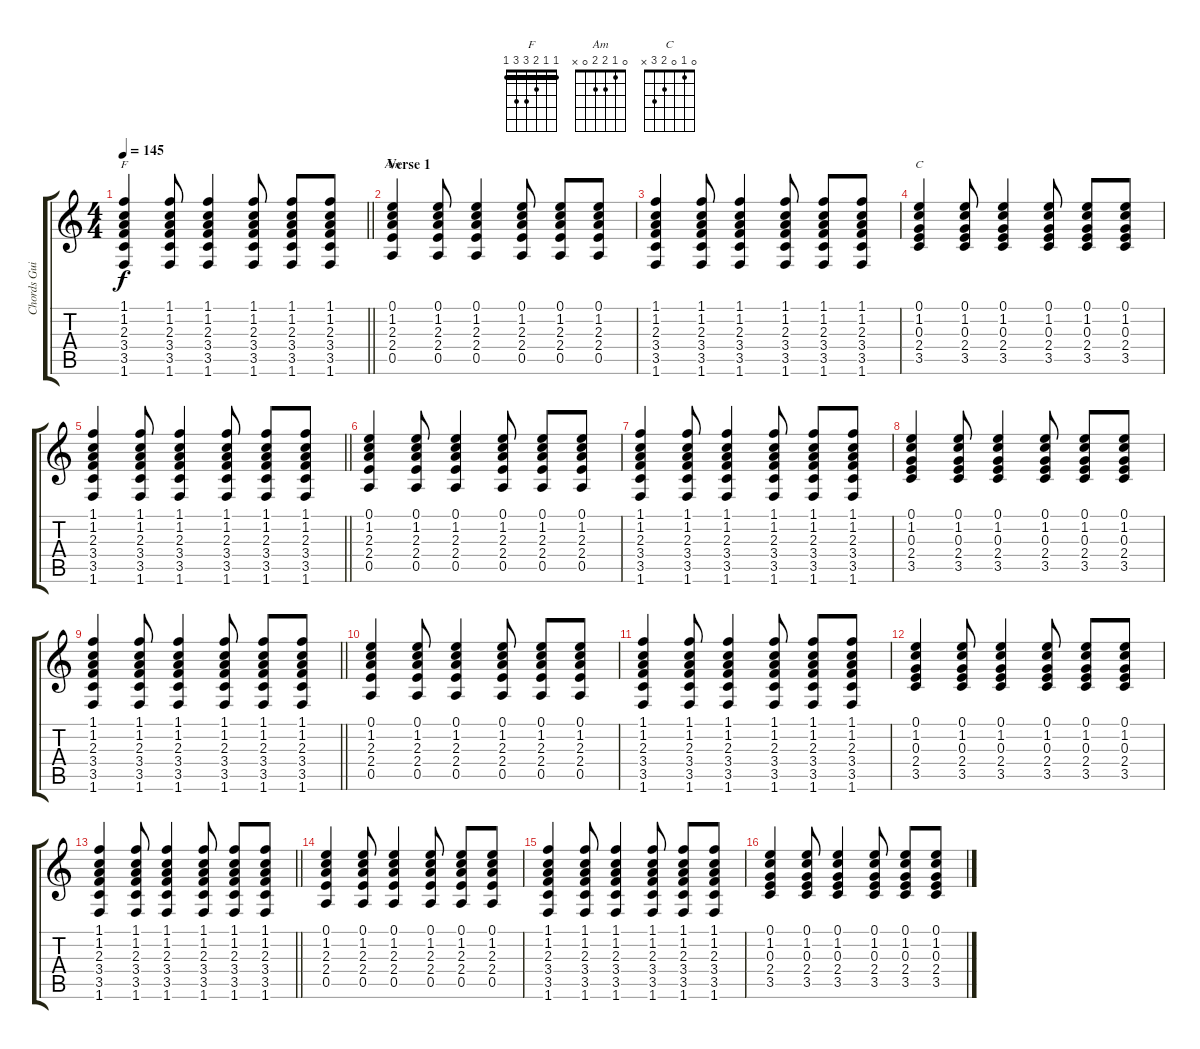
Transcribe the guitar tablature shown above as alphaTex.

\track ("Chords Guitar" "Chords Gui") {instrument acousticguitarsteel}
\staff {score tabs}
\tuning (E4 B3 G3 D3 A2 E2) {hide}
\chord ("F" 1 1 2 3 3 1) {barre 1}
\chord ("Am" 0 1 2 2 0 x)
\chord ("C" 0 1 0 2 3 x)
\ts (4 4)
\tempo 145
\clef g2
\barLineRight lightlight
\ks c
(1.1 1.2 2.3 3.4 3.5 1.6).4{ch "F" dy f} (1.1 1.2 2.3 3.4 3.5 1.6).8 (1.1 1.2 2.3 3.4 3.5 1.6).4 (1.1 1.2 2.3 3.4 3.5 1.6).8 (1.1 1.2 2.3 3.4 3.5 1.6).8 (1.1 1.2 2.3 3.4 3.5 1.6).8 |
\section ("" "Verse 1")
(0.1 1.2 2.3 2.4 0.5).4{ch "Am"} (0.1 1.2 2.3 2.4 0.5).8 (0.1 1.2 2.3 2.4 0.5).4 (0.1 1.2 2.3 2.4 0.5).8 (0.1 1.2 2.3 2.4 0.5).8 (0.1 1.2 2.3 2.4 0.5).8 |
(1.1 1.2 2.3 3.4 3.5 1.6).4 (1.1 1.2 2.3 3.4 3.5 1.6).8 (1.1 1.2 2.3 3.4 3.5 1.6).4 (1.1 1.2 2.3 3.4 3.5 1.6).8 (1.1 1.2 2.3 3.4 3.5 1.6).8 (1.1 1.2 2.3 3.4 3.5 1.6).8 |
(0.1 1.2 0.3 2.4 3.5).4{ch "C"} (0.1 1.2 0.3 2.4 3.5).8 (0.1 1.2 0.3 2.4 3.5).4 (0.1 1.2 0.3 2.4 3.5).8 (0.1 1.2 0.3 2.4 3.5).8 (0.1 1.2 0.3 2.4 3.5).8 |
\barLineRight lightlight
(1.1 1.2 2.3 3.4 3.5 1.6).4 (1.1 1.2 2.3 3.4 3.5 1.6).8 (1.1 1.2 2.3 3.4 3.5 1.6).4 (1.1 1.2 2.3 3.4 3.5 1.6).8 (1.1 1.2 2.3 3.4 3.5 1.6).8 (1.1 1.2 2.3 3.4 3.5 1.6).8 |
(0.1 1.2 2.3 2.4 0.5).4 (0.1 1.2 2.3 2.4 0.5).8 (0.1 1.2 2.3 2.4 0.5).4 (0.1 1.2 2.3 2.4 0.5).8 (0.1 1.2 2.3 2.4 0.5).8 (0.1 1.2 2.3 2.4 0.5).8 |
(1.1 1.2 2.3 3.4 3.5 1.6).4 (1.1 1.2 2.3 3.4 3.5 1.6).8 (1.1 1.2 2.3 3.4 3.5 1.6).4 (1.1 1.2 2.3 3.4 3.5 1.6).8 (1.1 1.2 2.3 3.4 3.5 1.6).8 (1.1 1.2 2.3 3.4 3.5 1.6).8 |
(0.1 1.2 0.3 2.4 3.5).4 (0.1 1.2 0.3 2.4 3.5).8 (0.1 1.2 0.3 2.4 3.5).4 (0.1 1.2 0.3 2.4 3.5).8 (0.1 1.2 0.3 2.4 3.5).8 (0.1 1.2 0.3 2.4 3.5).8 |
\barLineRight lightlight
(1.1 1.2 2.3 3.4 3.5 1.6).4 (1.1 1.2 2.3 3.4 3.5 1.6).8 (1.1 1.2 2.3 3.4 3.5 1.6).4 (1.1 1.2 2.3 3.4 3.5 1.6).8 (1.1 1.2 2.3 3.4 3.5 1.6).8 (1.1 1.2 2.3 3.4 3.5 1.6).8 |
(0.1 1.2 2.3 2.4 0.5).4 (0.1 1.2 2.3 2.4 0.5).8 (0.1 1.2 2.3 2.4 0.5).4 (0.1 1.2 2.3 2.4 0.5).8 (0.1 1.2 2.3 2.4 0.5).8 (0.1 1.2 2.3 2.4 0.5).8 |
(1.1 1.2 2.3 3.4 3.5 1.6).4 (1.1 1.2 2.3 3.4 3.5 1.6).8 (1.1 1.2 2.3 3.4 3.5 1.6).4 (1.1 1.2 2.3 3.4 3.5 1.6).8 (1.1 1.2 2.3 3.4 3.5 1.6).8 (1.1 1.2 2.3 3.4 3.5 1.6).8 |
(0.1 1.2 0.3 2.4 3.5).4 (0.1 1.2 0.3 2.4 3.5).8 (0.1 1.2 0.3 2.4 3.5).4 (0.1 1.2 0.3 2.4 3.5).8 (0.1 1.2 0.3 2.4 3.5).8 (0.1 1.2 0.3 2.4 3.5).8 |
\barLineRight lightlight
(1.1 1.2 2.3 3.4 3.5 1.6).4 (1.1 1.2 2.3 3.4 3.5 1.6).8 (1.1 1.2 2.3 3.4 3.5 1.6).4 (1.1 1.2 2.3 3.4 3.5 1.6).8 (1.1 1.2 2.3 3.4 3.5 1.6).8 (1.1 1.2 2.3 3.4 3.5 1.6).8 |
(0.1 1.2 2.3 2.4 0.5).4 (0.1 1.2 2.3 2.4 0.5).8 (0.1 1.2 2.3 2.4 0.5).4 (0.1 1.2 2.3 2.4 0.5).8 (0.1 1.2 2.3 2.4 0.5).8 (0.1 1.2 2.3 2.4 0.5).8 |
(1.1 1.2 2.3 3.4 3.5 1.6).4 (1.1 1.2 2.3 3.4 3.5 1.6).8 (1.1 1.2 2.3 3.4 3.5 1.6).4 (1.1 1.2 2.3 3.4 3.5 1.6).8 (1.1 1.2 2.3 3.4 3.5 1.6).8 (1.1 1.2 2.3 3.4 3.5 1.6).8 |
(0.1 1.2 0.3 2.4 3.5).4 (0.1 1.2 0.3 2.4 3.5).8 (0.1 1.2 0.3 2.4 3.5).4 (0.1 1.2 0.3 2.4 3.5).8 (0.1 1.2 0.3 2.4 3.5).8 (0.1 1.2 0.3 2.4 3.5).8
